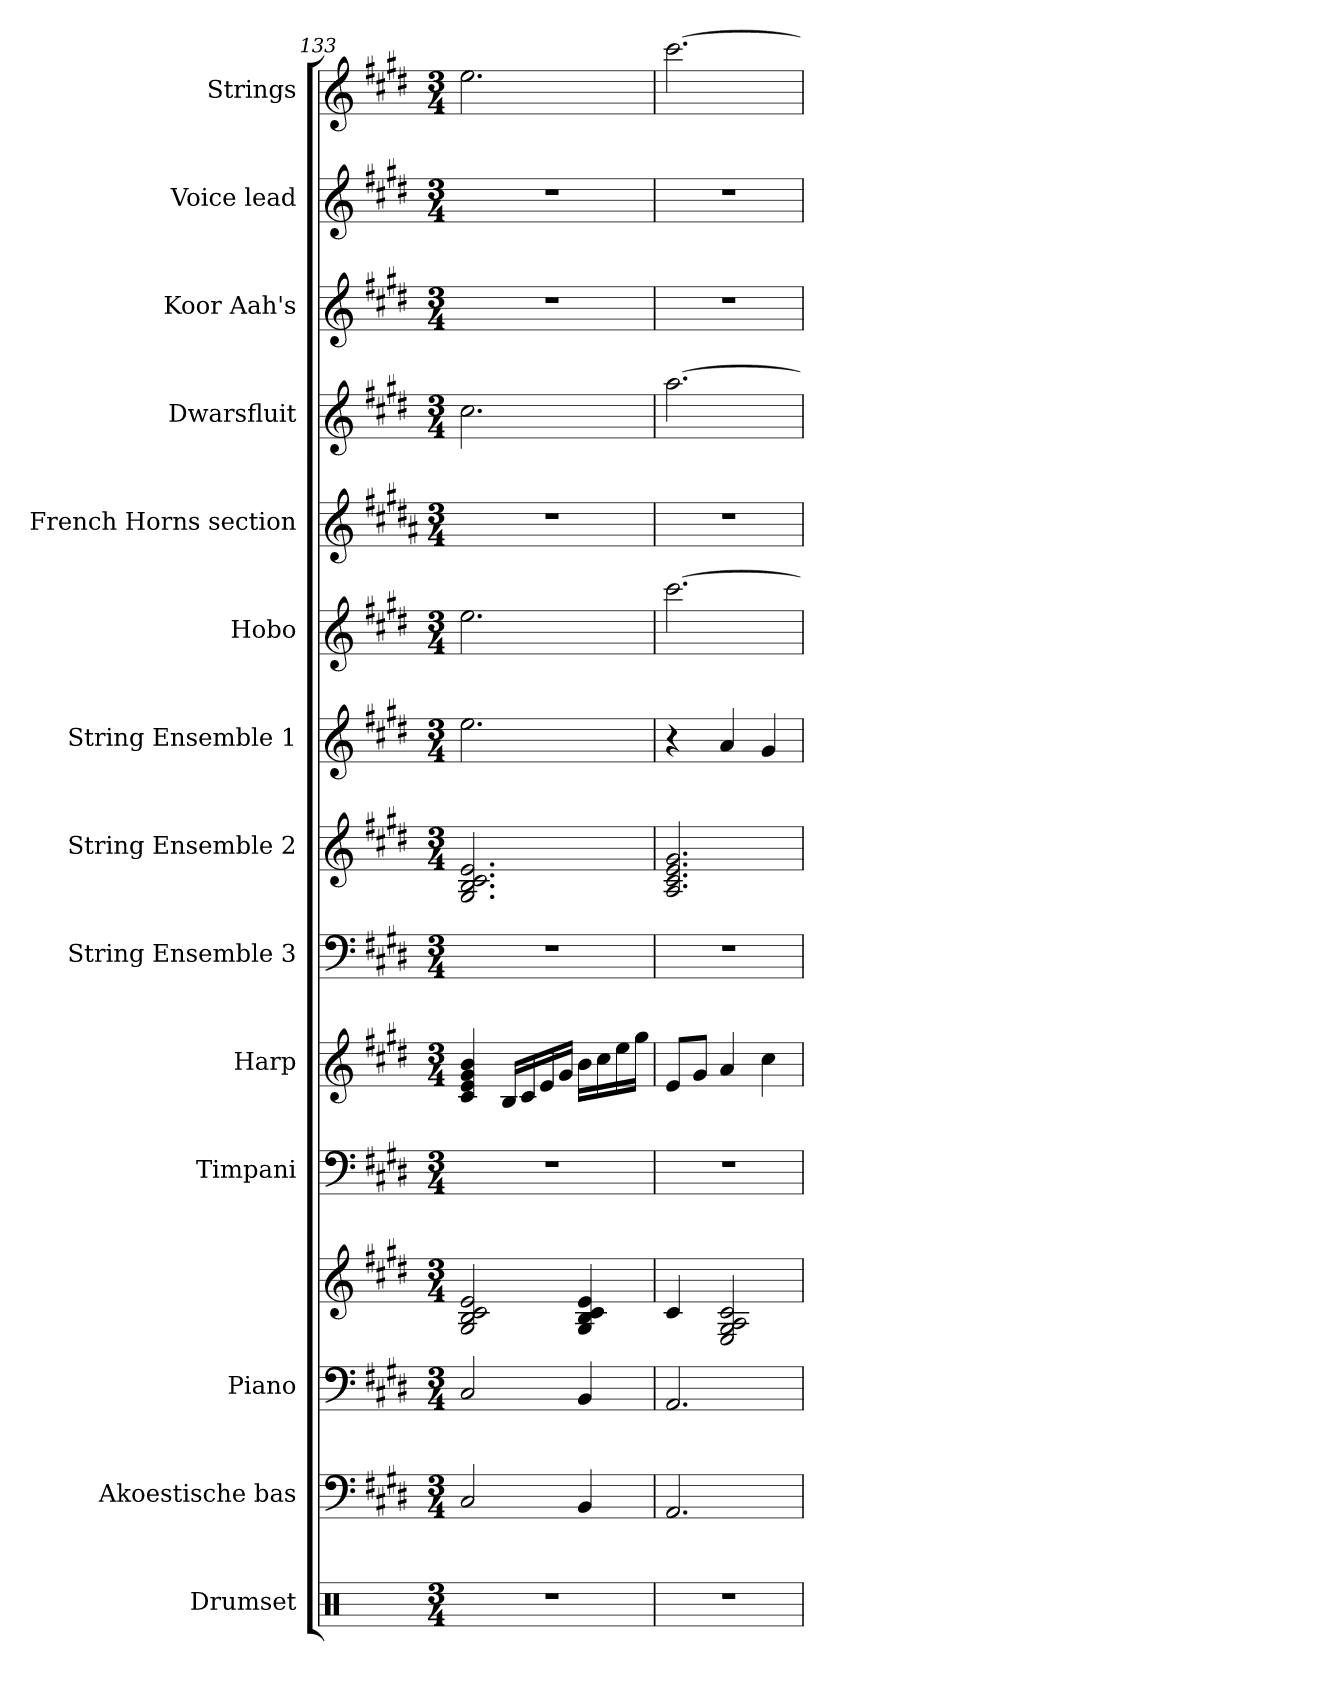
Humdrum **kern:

**kern	**kern	**kern	**kern	**kern	**kern	**kern	**kern	**kern	**kern	**kern	**kern	**kern	**kern	**kern
*part14	*part13	*part12	*part12	*part11	*part10	*part9	*part8	*part7	*part6	*part5	*part4	*part3	*part2	*part1
*staff15	*staff14	*staff13	*staff12	*staff11	*staff10	*staff9	*staff8	*staff7	*staff6	*staff5	*staff4	*staff3	*staff2	*staff1
*I"Drumset	*I"Akoestische bas	*I"Piano	*	*I"Timpani	*I"Harp	*I"String Ensemble 3	*I"String Ensemble 2	*I"String Ensemble 1	*I"Hobo	*I"French Horns section	*I"Dwarsfluit	*I"Koor Aah's	*I"Voice lead	*I"Strings
*I'D. set	*I'Bas	*I'Piano	*	*I'Timpani	*I'Harp	*I'String Ensemble 3	*I'String Ensemble 2	*I'String Ensemble 1	*I'Hobo	*I'French Horns section	*I'Dwarsfluit	*I'Koor Aah's	*I'Voice lead	*I'Strings
*clefX	*clefF4	*clefF4	*clefG2	*clefF4	*clefG2	*clefF4	*clefG2	*clefG2	*clefG2	*clefG2	*clefG2	*clefG2	*clefG2	*clefG2
*	*ITrd7c12	*	*	*	*	*	*	*	*	*ITrd4c7	*	*	*	*
*k[]	*k[f#c#g#d#]	*k[f#c#g#d#]	*k[f#c#g#d#]	*k[f#c#g#d#]	*k[f#c#g#d#]	*k[f#c#g#d#]	*k[f#c#g#d#]	*k[f#c#g#d#]	*k[f#c#g#d#]	*k[f#c#g#d#]	*k[f#c#g#d#]	*k[f#c#g#d#]	*k[f#c#g#d#]	*k[f#c#g#d#]
*M3/4	*M3/4	*M3/4	*M3/4	*M3/4	*M3/4	*M3/4	*M3/4	*M3/4	*M3/4	*M3/4	*M3/4	*M3/4	*M3/4	*M3/4
=133	=133	=133	=133	=133	=133	=133	=133	=133	=133	=133	=133	=133	=133	=133
2.r	2CC#/	2C#/	2G#/ 2B/ 2c#/ 2e/	2.r	4c#/ 4e/ 4g#/ 4b/	2.r	2.G#/ 2.B/ 2.c#/ 2.e/	2.ee\	2.ee\	2.r	2.cc#\	2.r	2.r	2.ee\
.	.	.	.	.	16B/LL	.	.	.	.	.	.	.	.	.
.	.	.	.	.	16c#/	.	.	.	.	.	.	.	.	.
.	.	.	.	.	16e/	.	.	.	.	.	.	.	.	.
.	.	.	.	.	16g#/JJ	.	.	.	.	.	.	.	.	.
.	4BBB/	4BB/	4G#/ 4B/ 4c#/ 4e/	.	16b\LL	.	.	.	.	.	.	.	.	.
.	.	.	.	.	16cc#\	.	.	.	.	.	.	.	.	.
.	.	.	.	.	16ee\	.	.	.	.	.	.	.	.	.
.	.	.	.	.	16gg#\JJ	.	.	.	.	.	.	.	.	.
=134	=134	=134	=134	=134	=134	=134	=134	=134	=134	=134	=134	=134	=134	=134
2.r	2.AAA/	2.AA/	4c#/	2.r	8e/L	2.r	2.A/ 2.c#/ 2.e/ 2.g#/	4r	[2.ccc#\	2.r	[2.aa\	2.r	2.r	[2.ccc#\
.	.	.	.	.	8g#/J	.	.	.	.	.	.	.	.	.
.	.	.	2E/ 2G#/ 2A/ 2c#/	.	4a/	.	.	4a/	.	.	.	.	.	.
.	.	.	.	.	4cc#\	.	.	4g#/	.	.	.	.	.	.
=	=	=	=	=	=	=	=	=	=	=	=	=	=	=
*-	*-	*-	*-	*-	*-	*-	*-	*-	*-	*-	*-	*-	*-	*-
